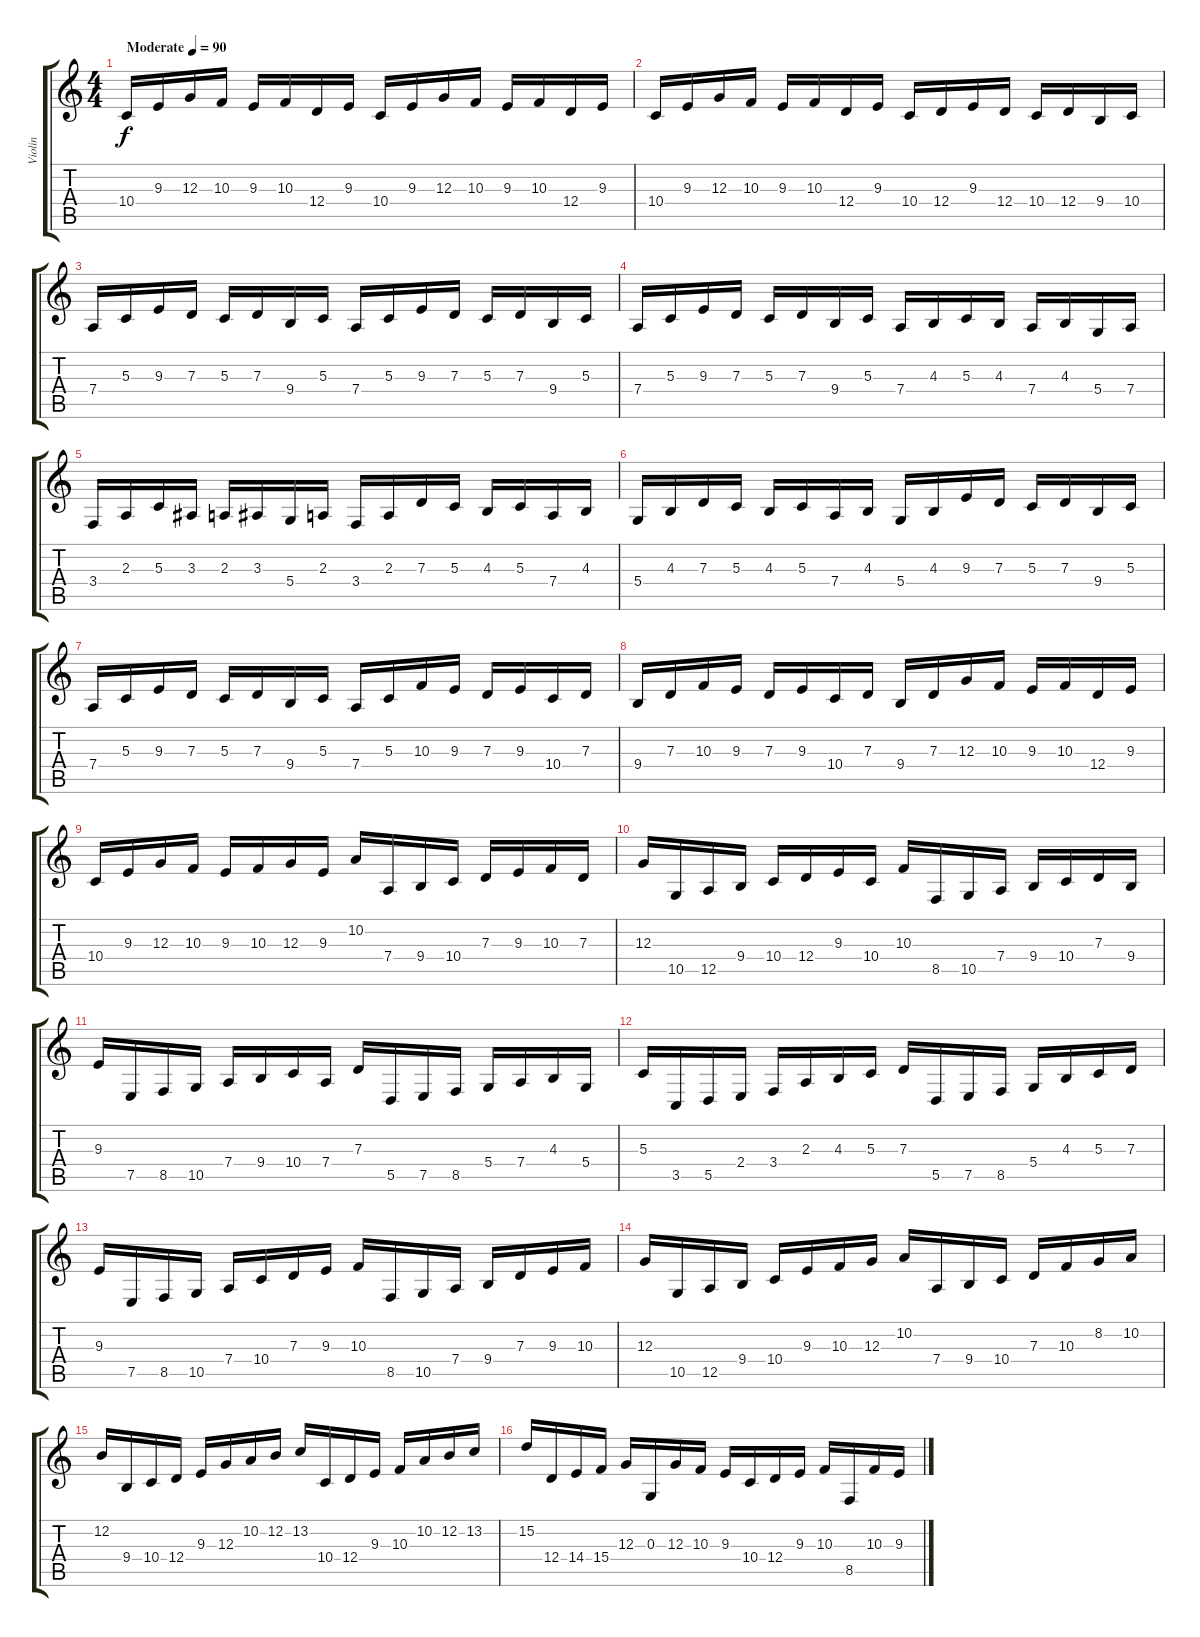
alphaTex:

\track ("Violin" "Violin") {instrument violin}
\staff {score tabs}
\tuning (E4 B3 G3 D3 A2 E2) {hide}
\ts (4 4)
\tempo (90 "Moderate")
\clef g2
\ks c
10.4.16{dy f instrument violin} 9.3.16 12.3.16 10.3.16 9.3.16 10.3.16 12.4.16 9.3.16 10.4.16 9.3.16 12.3.16 10.3.16 9.3.16 10.3.16 12.4.16 9.3.16 |
10.4.16 9.3.16 12.3.16 10.3.16 9.3.16 10.3.16 12.4.16 9.3.16 10.4.16 12.4.16 9.3.16 12.4.16 10.4.16 12.4.16 9.4.16 10.4.16 |
7.4.16 5.3.16 9.3.16 7.3.16 5.3.16 7.3.16 9.4.16 5.3.16 7.4.16 5.3.16 9.3.16 7.3.16 5.3.16 7.3.16 9.4.16 5.3.16 |
7.4.16 5.3.16 9.3.16 7.3.16 5.3.16 7.3.16 9.4.16 5.3.16 7.4.16 4.3.16 5.3.16 4.3.16 7.4.16 4.3.16 5.4.16 7.4.16 |
3.4.16 2.3.16 5.3.16 3.3.16 2.3.16 3.3.16 5.4.16 2.3.16 3.4.16 2.3.16 7.3.16 5.3.16 4.3.16 5.3.16 7.4.16 4.3.16 |
5.4.16 4.3.16 7.3.16 5.3.16 4.3.16 5.3.16 7.4.16 4.3.16 5.4.16 4.3.16 9.3.16 7.3.16 5.3.16 7.3.16 9.4.16 5.3.16 |
7.4.16 5.3.16 9.3.16 7.3.16 5.3.16 7.3.16 9.4.16 5.3.16 7.4.16 5.3.16 10.3.16 9.3.16 7.3.16 9.3.16 10.4.16 7.3.16 |
9.4.16 7.3.16 10.3.16 9.3.16 7.3.16 9.3.16 10.4.16 7.3.16 9.4.16 7.3.16 12.3.16 10.3.16 9.3.16 10.3.16 12.4.16 9.3.16 |
10.4.16 9.3.16 12.3.16 10.3.16 9.3.16 10.3.16 12.3.16 9.3.16 10.2.16 7.4.16 9.4.16 10.4.16 7.3.16 9.3.16 10.3.16 7.3.16 |
12.3.16 10.5.16 12.5.16 9.4.16 10.4.16 12.4.16 9.3.16 10.4.16 10.3.16 8.5.16 10.5.16 7.4.16 9.4.16 10.4.16 7.3.16 9.4.16 |
9.3.16 7.5.16 8.5.16 10.5.16 7.4.16 9.4.16 10.4.16 7.4.16 7.3.16 5.5.16 7.5.16 8.5.16 5.4.16 7.4.16 4.3.16 5.4.16 |
5.3.16 3.5.16 5.5.16 2.4.16 3.4.16 2.3.16 4.3.16 5.3.16 7.3.16 5.5.16 7.5.16 8.5.16 5.4.16 4.3.16 5.3.16 7.3.16 |
9.3.16 7.5.16 8.5.16 10.5.16 7.4.16 10.4.16 7.3.16 9.3.16 10.3.16 8.5.16 10.5.16 7.4.16 9.4.16 7.3.16 9.3.16 10.3.16 |
12.3.16 10.5.16 12.5.16 9.4.16 10.4.16 9.3.16 10.3.16 12.3.16 10.2.16 7.4.16 9.4.16 10.4.16 7.3.16 10.3.16 8.2.16 10.2.16 |
12.2.16 9.4.16 10.4.16 12.4.16 9.3.16 12.3.16 10.2.16 12.2.16 13.2.16 10.4.16 12.4.16 9.3.16 10.3.16 10.2.16 12.2.16 13.2.16 |
15.2.16 12.4.16 14.4.16 15.4.16 12.3.16 0.3.16 12.3.16 10.3.16 9.3.16 10.4.16 12.4.16 9.3.16 10.3.16 8.5.16 10.3.16 9.3.16
